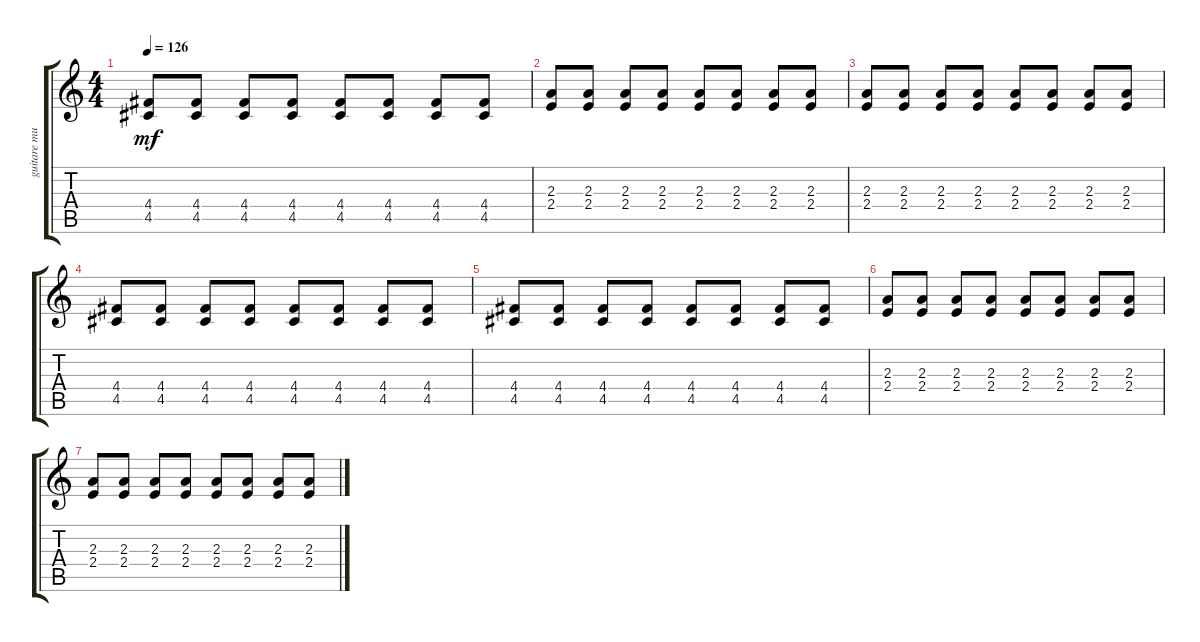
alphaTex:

\track ("guitare muted" "guitare mu") {instrument electricguitarmuted}
\staff {score tabs}
\tuning (E4 B3 G3 D3 A2 E2) {hide}
\ts (4 4)
\tempo 126
\clef g2
\ks c
(4.4 4.5).8{dy mf} (4.4 4.5).8 (4.4 4.5).8 (4.4 4.5).8 (4.4 4.5).8 (4.4 4.5).8 (4.4 4.5).8 (4.4 4.5).8 |
(2.3 2.4).8{volume 16} (2.3 2.4).8{volume 16} (2.3 2.4).8{volume 15} (2.3 2.4).8{volume 15} (2.3 2.4).8{volume 15} (2.3 2.4).8{volume 14} (2.3 2.4).8{volume 14} (2.3 2.4).8{volume 14} |
(2.3 2.4).8{volume 13} (2.3 2.4).8{volume 13} (2.3 2.4).8{volume 13} (2.3 2.4).8{volume 12} (2.3 2.4).8{volume 12} (2.3 2.4).8{volume 12} (2.3 2.4).8{volume 11} (2.3 2.4).8{volume 11} |
(4.4 4.5).8{volume 11} (4.4 4.5).8{volume 10} (4.4 4.5).8{volume 10} (4.4 4.5).8{volume 10} (4.4 4.5).8{volume 9} (4.4 4.5).8{volume 9} (4.4 4.5).8{volume 9} (4.4 4.5).8{volume 8} |
(4.4 4.5).8{volume 8} (4.4 4.5).8{volume 8} (4.4 4.5).8{volume 7} (4.4 4.5).8{volume 7} (4.4 4.5).8{volume 7} (4.4 4.5).8{volume 6} (4.4 4.5).8{volume 6} (4.4 4.5).8{volume 6} |
(2.3 2.4).8{volume 5} (2.3 2.4).8{volume 5} (2.3 2.4).8{volume 5} (2.3 2.4).8{volume 4} (2.3 2.4).8{volume 4} (2.3 2.4).8{volume 4} (2.3 2.4).8{volume 3} (2.3 2.4).8{volume 3} |
(2.3 2.4).8{volume 3} (2.3 2.4).8{volume 2} (2.3 2.4).8{volume 2} (2.3 2.4).8{volume 2} (2.3 2.4).8{volume 1} (2.3 2.4).8{volume 1} (2.3 2.4).8{volume 1} (2.3 2.4).8{volume 0}
